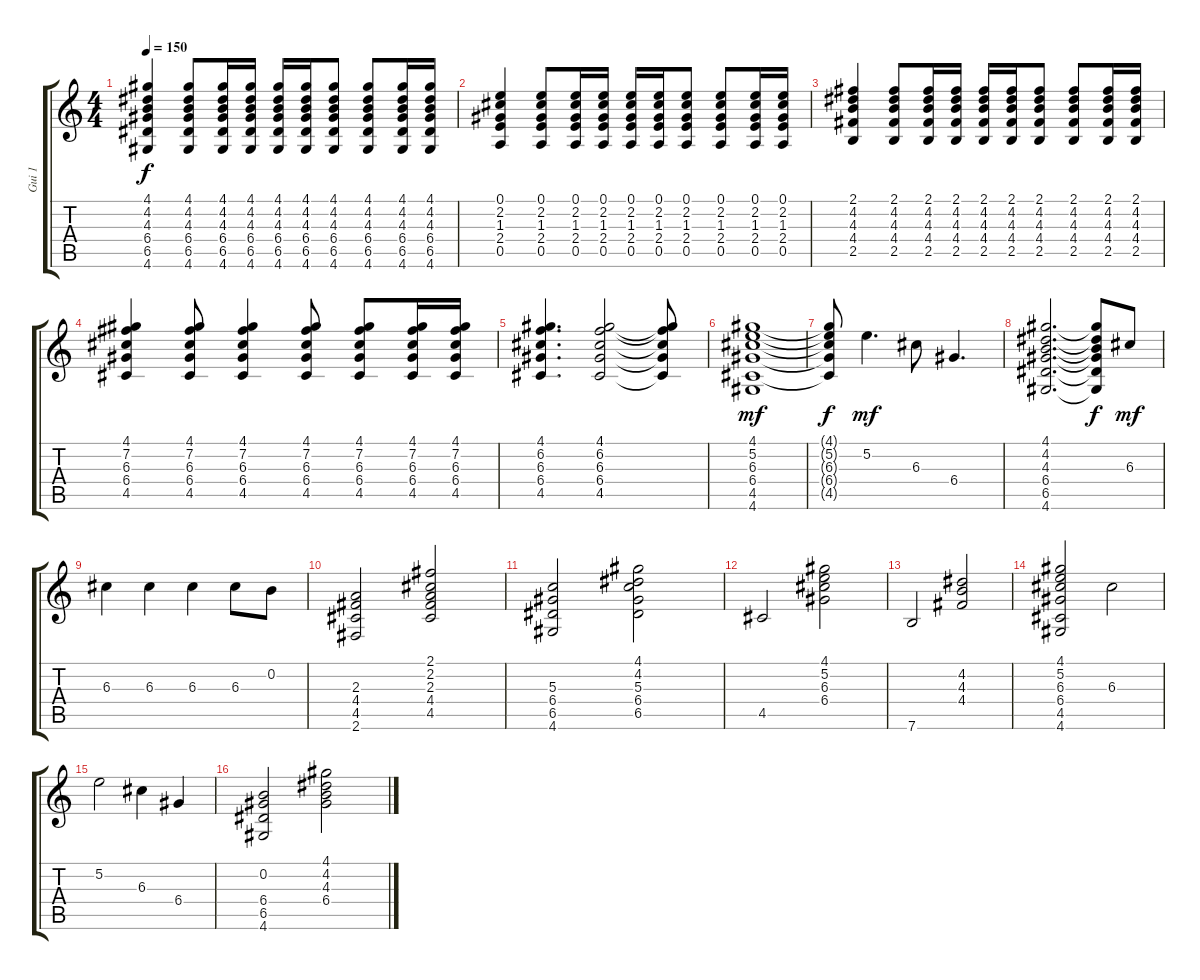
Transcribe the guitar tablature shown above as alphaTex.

\track ("Gui 1" "Gui 1") {instrument overdrivenguitar}
\staff {score tabs}
\tuning (E4 B3 G3 D3 A2 E2) {hide}
\ts (4 4)
\tempo 150
\clef g2
\ks c
(4.1 4.2 4.3 6.4 6.5 4.6).4{dy f} (4.1 4.2 4.3 6.4 6.5 4.6).8 (4.1 4.2 4.3 6.4 6.5 4.6).16 (4.1 4.2 4.3 6.4 6.5 4.6).16 (4.1 4.2 4.3 6.4 6.5 4.6).16 (4.1 4.2 4.3 6.4 6.5 4.6).16 (4.1 4.2 4.3 6.4 6.5 4.6).8 (4.1 4.2 4.3 6.4 6.5 4.6).8 (4.1 4.2 4.3 6.4 6.5 4.6).16 (4.1 4.2 4.3 6.4 6.5 4.6).16 |
(0.1 2.2 1.3 2.4 0.5).4 (0.1 2.2 1.3 2.4 0.5).8 (0.1 2.2 1.3 2.4 0.5).16 (0.1 2.2 1.3 2.4 0.5).16 (0.1 2.2 1.3 2.4 0.5).16 (0.1 2.2 1.3 2.4 0.5).16 (0.1 2.2 1.3 2.4 0.5).8 (0.1 2.2 1.3 2.4 0.5).8 (0.1 2.2 1.3 2.4 0.5).16 (0.1 2.2 1.3 2.4 0.5).16 |
(2.1 4.2 4.3 4.4 2.5).4 (2.1 4.2 4.3 4.4 2.5).8 (2.1 4.2 4.3 4.4 2.5).16 (2.1 4.2 4.3 4.4 2.5).16 (2.1 4.2 4.3 4.4 2.5).16 (2.1 4.2 4.3 4.4 2.5).16 (2.1 4.2 4.3 4.4 2.5).8 (2.1 4.2 4.3 4.4 2.5).8 (2.1 4.2 4.3 4.4 2.5).16 (2.1 4.2 4.3 4.4 2.5).16 |
(4.1 7.2 6.3 6.4 4.5).4 (4.1 7.2 6.3 6.4 4.5).8 (4.1 7.2 6.3 6.4 4.5).4 (4.1 7.2 6.3 6.4 4.5).8 (4.1 7.2 6.3 6.4 4.5).8 (4.1 7.2 6.3 6.4 4.5).16 (4.1 7.2 6.3 6.4 4.5).16 |
(4.1 6.2 6.3 6.4 4.5).4{d} (4.1 6.2 6.3 6.4 4.5).2 (4.1{t} 6.2{t} 6.3{t} 6.4{t} 4.5{t}).8 |
(4.1 5.2 6.3 6.4 4.5 4.6).1{dy mf} |
(4.1{t} 5.2{t} 6.3{t} 6.4{t} 4.5{t}).8{dy f} 5.2.4{d dy mf} 6.3.8 6.4.4{d} |
(4.1 4.2 4.3 6.4 6.5 4.6).2{d} (4.1{t} 4.2{t} 4.3{t} 6.4{t} 6.5{t} 4.6{t}).8{dy f} 6.3.8{dy mf} |
6.3.4 6.3.4 6.3.4 6.3.8 0.2.8 |
(2.3 4.4 4.5 2.6).2 (2.1 2.2 2.3 4.4 4.5).2 |
(5.3 6.4 6.5 4.6).2 (4.1 4.2 5.3 6.4 6.5).2 |
4.5.2 (4.1 5.2 6.3 6.4).2 |
7.6.2 (4.2 4.3 4.4).2 |
(4.1 5.2 6.3 6.4 4.5 4.6).2 6.3.2 |
5.2.2 6.3.4 6.4.4 |
(0.2 6.4 6.5 4.6).2 (4.1 4.2 4.3 6.4).2
